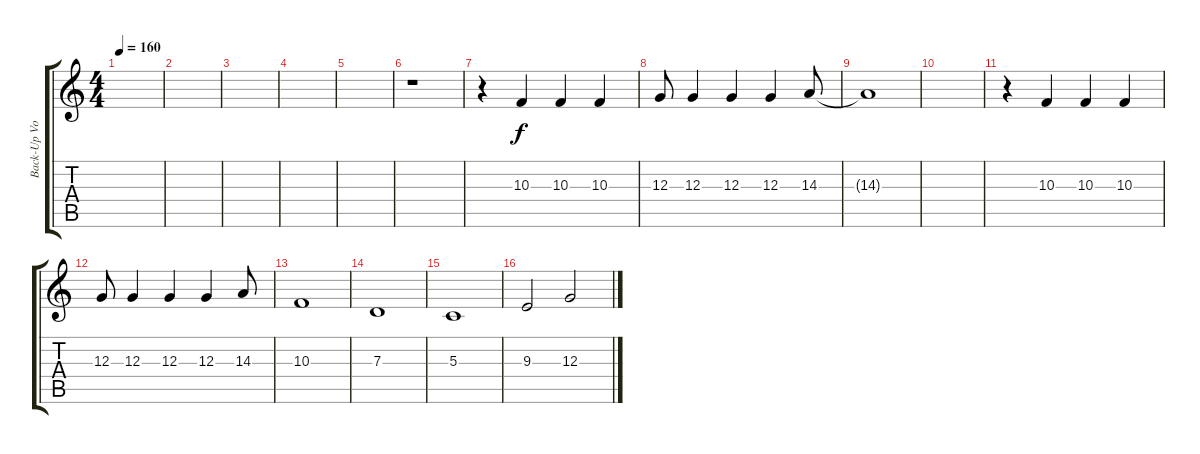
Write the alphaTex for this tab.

\track ("Back-Up Vocals" "Back-Up Vo") {instrument oboe}
\staff {score tabs}
\tuning (E4 B3 G3 D3 A2 E2) {hide}
\ts (4 4)
\tempo 160
\clef g2
\ks c
|
|
|
|
|
r.1 |
r.4 10.3.4 10.3.4 10.3.4 |
12.3.8 12.3.4 12.3.4 12.3.4 14.3.8 |
14.3{t}.1 |
|
r.4 10.3.4 10.3.4 10.3.4 |
12.3.8 12.3.4 12.3.4 12.3.4 14.3.8 |
10.3.1 |
7.3.1 |
5.3.1 |
9.3.2 12.3.2
